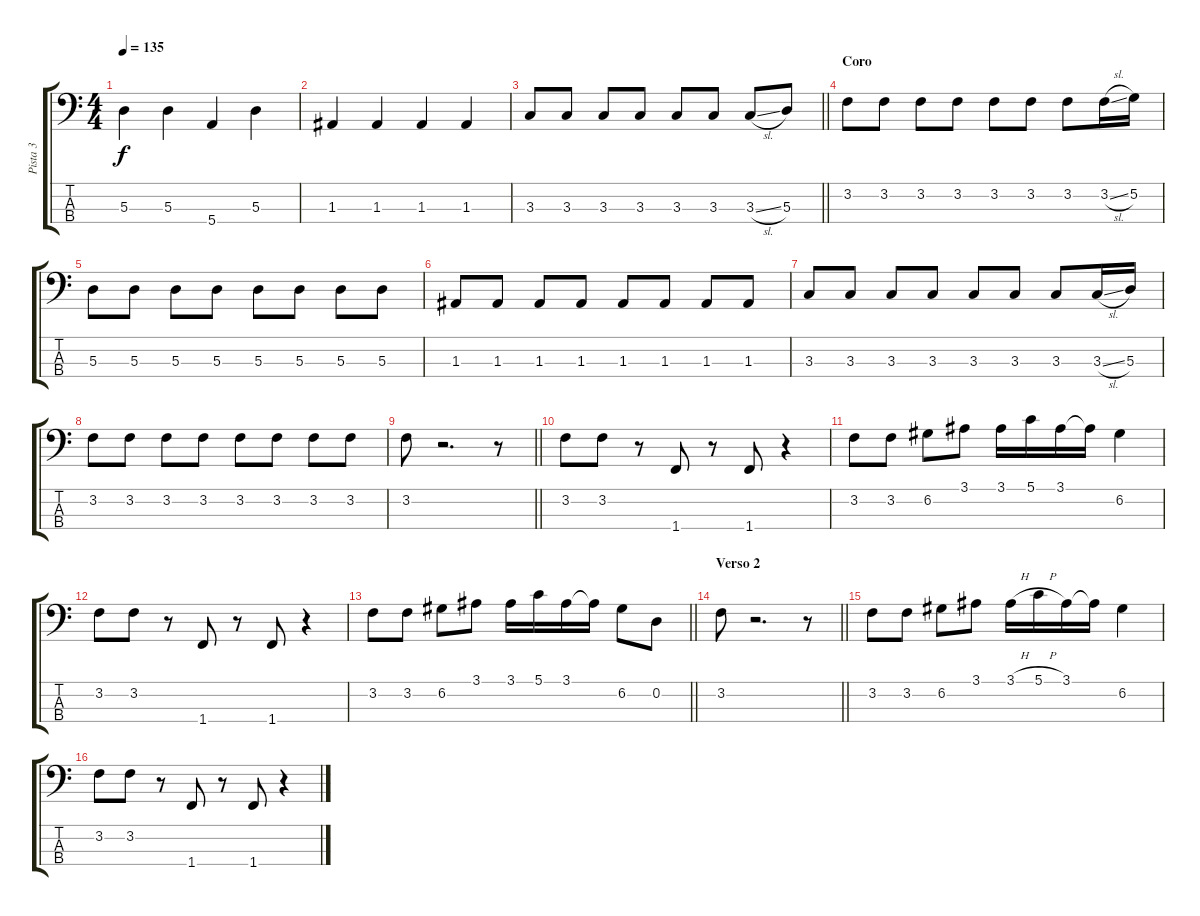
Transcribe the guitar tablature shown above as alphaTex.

\track ("Pista 3" "Pista 3") {instrument electricbasspick}
\staff {score tabs}
\tuning (G2 D2 A1 E1) {hide}
\ts (4 4)
\tempo 135
\clef f4
\ks c
5.3.4{dy f} 5.3.4 5.4.4 5.3.4 |
1.3.4 1.3.4 1.3.4 1.3.4 |
\barLineRight lightlight
3.3.8 3.3.8 3.3.8 3.3.8 3.3.8 3.3.8 3.3{sl}.8 5.3.8 |
\section ("" "Coro")
3.2.8 3.2.8 3.2.8 3.2.8 3.2.8 3.2.8 3.2.8 3.2{sl}.16 5.2.16 |
5.3.8 5.3.8 5.3.8 5.3.8 5.3.8 5.3.8 5.3.8 5.3.8 |
1.3.8 1.3.8 1.3.8 1.3.8 1.3.8 1.3.8 1.3.8 1.3.8 |
3.3.8 3.3.8 3.3.8 3.3.8 3.3.8 3.3.8 3.3.8 3.3{sl}.16 5.3.16 |
3.2.8 3.2.8 3.2.8 3.2.8 3.2.8 3.2.8 3.2.8 3.2.8 |
\barLineRight lightlight
3.2.8 r.2{d} r.8 |
3.2.8 3.2.8 r.8 1.4.8 r.8 1.4.8 r.4 |
3.2.8 3.2.8 6.2.8 3.1.8 3.1.16 5.1.16 3.1.16 3.1{t}.16 6.2.4 |
3.2.8 3.2.8 r.8 1.4.8 r.8 1.4.8 r.4 |
\barLineRight lightlight
3.2.8 3.2.8 6.2.8 3.1.8 3.1.16 5.1.16 3.1.16 3.1{t}.16 6.2.8 0.2.8 |
\section ("" "Verso 2")
\barLineRight lightlight
3.2.8 r.2{d} r.8 |
3.2.8 3.2.8 6.2.8 3.1.8 3.1{h}.16 5.1{h}.16 3.1.16 3.1{t}.16 6.2.4 |
3.2.8 3.2.8 r.8 1.4.8 r.8 1.4.8 r.4
